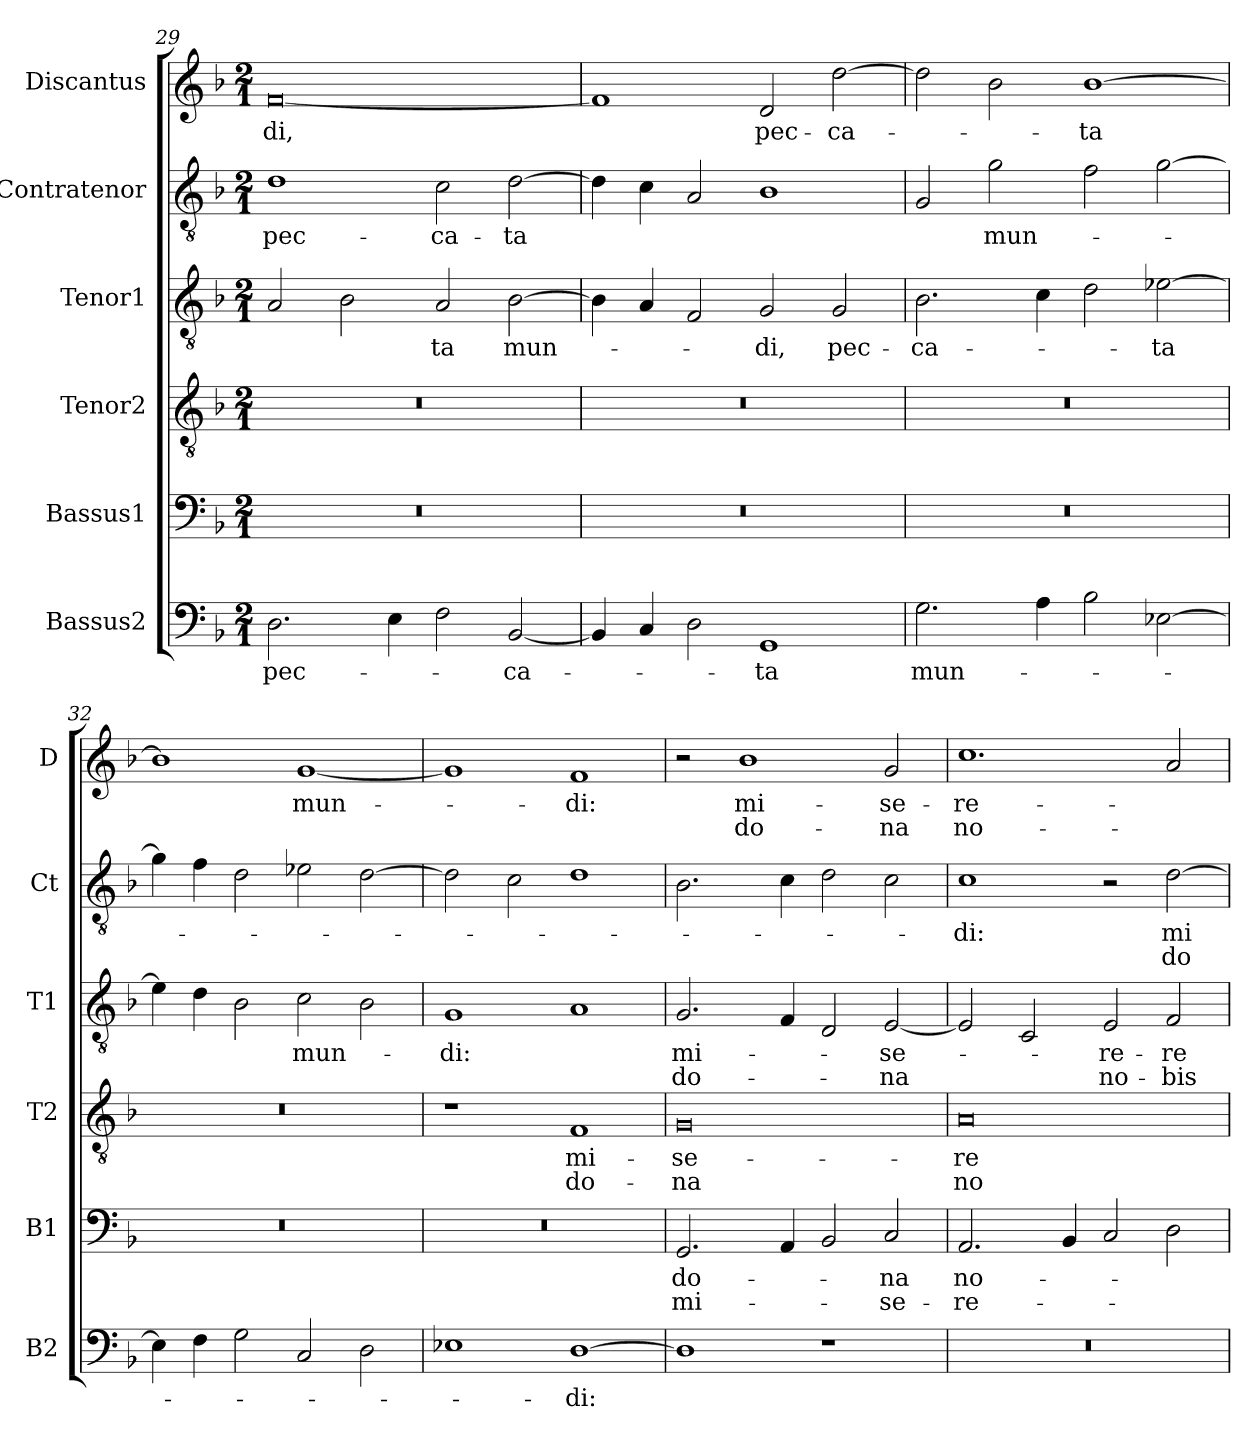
**kern	**text	**kern	**text	**text	**kern	**text	**text	**kern	**text	**text	**kern	**text	**text	**kern	**text	**text
*part6	*part6	*part5	*part5	*part5	*part4	*part4	*part4	*part3	*part3	*part3	*part2	*part2	*part2	*part1	*part1	*part1
*staff6	*staff6	*staff5	*staff5	*staff5	*staff4	*staff4	*staff4	*staff3	*staff3	*staff3	*staff2	*staff2	*staff2	*staff1	*staff1	*staff1
*I"Bassus2	*	*I"Bassus1	*	*	*I"Tenor2	*	*	*I"Tenor1	*	*	*I"Contratenor	*	*	*I"Discantus	*	*
*I'B2	*	*I'B1	*	*	*I'T2	*	*	*I'T1	*	*	*I'Ct	*	*	*I'D	*	*
*clefF4	*	*clefF4	*	*	*clefGv2	*	*	*clefGv2	*	*	*clefGv2	*	*	*clefG2	*	*
*k[b-]	*	*k[b-]	*	*	*k[b-]	*	*	*k[b-]	*	*	*k[b-]	*	*	*k[b-]	*	*
*M2/1	*	*M2/1	*	*	*M2/1	*	*	*M2/1	*	*	*M2/1	*	*	*M2/1	*	*
=29	=29	=29	=29	=29	=29	=29	=29	=29	=29	=29	=29	=29	=29	=29	=29	=29
2.D	pec-	0r	.	.	0r	.	.	2A	.	.	1d	pec-	.	[0f	-di,	.
.	.	.	.	.	.	.	.	2B-	.	.	.	.	.	.	.	.
4E	.	.	.	.	.	.	.	.	.	.	.	.	.	.	.	.
2F	.	.	.	.	.	.	.	2A	-ta	.	2c	-ca-	.	.	.	.
[2BB-	-ca-	.	.	.	.	.	.	[2B-	mun-	.	[2d	-ta	.	.	.	.
=30	=30	=30	=30	=30	=30	=30	=30	=30	=30	=30	=30	=30	=30	=30	=30	=30
4BB-]	.	0r	.	.	0r	.	.	4B-]	.	.	4d]	.	.	1f]	.	.
4C	.	.	.	.	.	.	.	4A	.	.	4c	.	.	.	.	.
2D	.	.	.	.	.	.	.	2F	.	.	2A	.	.	.	.	.
1GG	-ta	.	.	.	.	.	.	2G	-di,	.	1B-	.	.	2d	pec-	.
.	.	.	.	.	.	.	.	2G	pec-	.	.	.	.	[2dd	-ca-	.
=31	=31	=31	=31	=31	=31	=31	=31	=31	=31	=31	=31	=31	=31	=31	=31	=31
2.G	mun-	0r	.	.	0r	.	.	2.B-	-ca-	.	2G	.	.	2dd]	.	.
.	.	.	.	.	.	.	.	.	.	.	2g	mun-	.	2b-	.	.
4A	.	.	.	.	.	.	.	4c	.	.	.	.	.	.	.	.
2B-	.	.	.	.	.	.	.	2d	.	.	2f	.	.	[1b-	-ta	.
[2E-X	.	.	.	.	.	.	.	[2e-X	-ta	.	[2g	.	.	.	.	.
=32	=32	=32	=32	=32	=32	=32	=32	=32	=32	=32	=32	=32	=32	=32	=32	=32
4E-]	.	0r	.	.	0r	.	.	4e-]	.	.	4g]	.	.	1b-]	.	.
4F	.	.	.	.	.	.	.	4d	.	.	4f	.	.	.	.	.
2G	.	.	.	.	.	.	.	2B-	.	.	2d	.	.	.	.	.
2C	.	.	.	.	.	.	.	2c	mun-	.	2e-X	.	.	[1g	mun-	.
2D	.	.	.	.	.	.	.	2B-	.	.	[2d	.	.	.	.	.
=33	=33	=33	=33	=33	=33	=33	=33	=33	=33	=33	=33	=33	=33	=33	=33	=33
1E-X	.	0r	.	.	1r	.	.	1G	-di:	.	2d]	.	.	1g]	.	.
.	.	.	.	.	.	.	.	.	.	.	2c	.	.	.	.	.
[1D	-di:	.	.	.	1F	mi-	do-	1A	.	.	1d	.	.	1f	-di:	.
=34	=34	=34	=34	=34	=34	=34	=34	=34	=34	=34	=34	=34	=34	=34	=34	=34
1D]	.	2.GG	do-	mi-	0G	-se-	-na	2.G	mi-	do-	2.B-	.	.	2r	.	.
.	.	.	.	.	.	.	.	.	.	.	.	.	.	1b-	mi-	do-
.	.	4AA	.	.	.	.	.	4F	.	.	4c	.	.	.	.	.
1r	.	2BB-	.	.	.	.	.	2D	.	.	2d	.	.	.	.	.
.	.	2C	-na	-se-	.	.	.	[2E	-se-	-na	2c	.	.	2g	-se-	-na
=35	=35	=35	=35	=35	=35	=35	=35	=35	=35	=35	=35	=35	=35	=35	=35	=35
0r	.	2.AA	no-	-re-	0A	-re-	no-	2E]	.	.	1c	-di:	.	1.cc	-re-	no-
.	.	.	.	.	.	.	.	2C	.	.	.	.	.	.	.	.
.	.	4BB-	.	.	.	.	.	.	.	.	.	.	.	.	.	.
.	.	2C	.	.	.	.	.	2E	-re-	no-	2r	.	.	.	.	.
.	.	2D	.	.	.	.	.	2F	-re	-bis	[2d	mi-	do-	2a	.	.
=	=	=	=	=	=	=	=	=	=	=	=	=	=	=	=	=
*-	*-	*-	*-	*-	*-	*-	*-	*-	*-	*-	*-	*-	*-	*-	*-	*-
